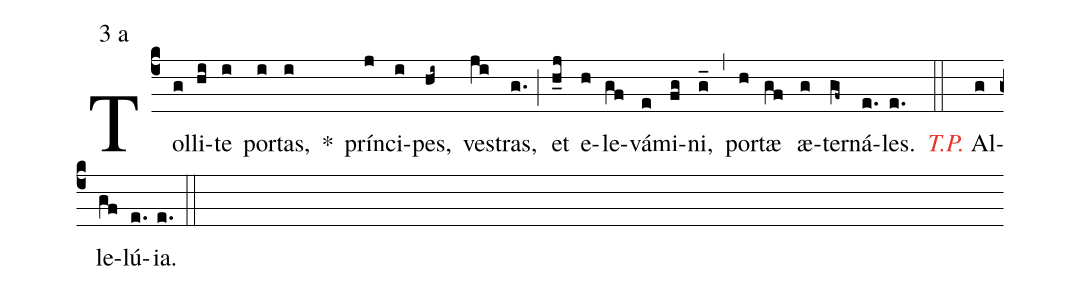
mode:3 a;
%%
(c4) Tol(g)li(hi)te(i) por(i)tas,(i) *() prín(j)ci(i)pes,(hi~) ves(ji)tras,(g.) (;) et(h_j) e(h)le(gf)vá(e)mi(fg)ni,(g_) (,) por(h)tæ(gf) æ(g)ter(gf~)ná(e.)les.(e.) (::) <i><c>T.P.</c></i> {A}l(g)le(gf)lú(e.){ia}.(e.) (::)
